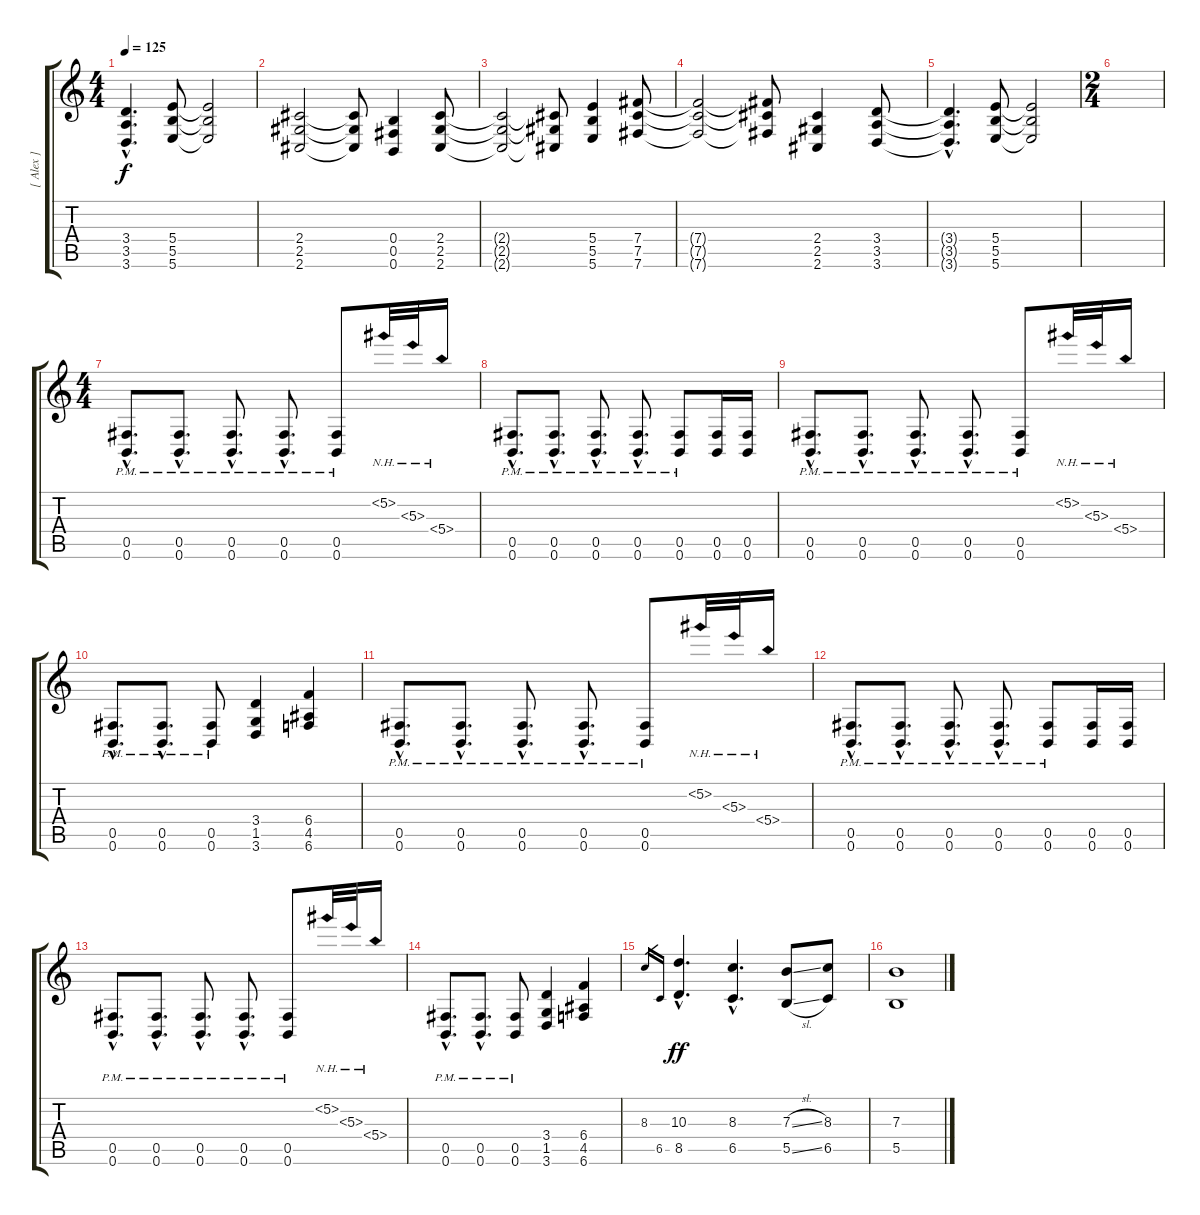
\track ("[ Alex ]" "[ Alex ]") {instrument distortionguitar}
\staff {score tabs}
\tuning (Db4 Ab3 E3 B2 Gb2 B1) {hide}
\ts (4 4)
\tempo 125
\clef g2
\ks c
(3.4{hac t} 3.5{hac t} 3.6{hac t}).4{d dy f} (5.4 5.5 5.6).8 (5.4{t} 5.5{t} 5.6{t}).2 |
(2.4 2.5 2.6).2 (2.4{t} 2.5{t} 2.6{t}).8 (0.4 0.5 0.6).4 (2.4 2.5 2.6).8 |
(2.4{t} 2.5{t} 2.6{t}).2 (2.4{t} 2.5{t} 2.6{t}).8 (5.4 5.5 5.6).4 (7.4 7.5 7.6).8 |
(7.4{t} 7.5{t} 7.6{t}).2 (7.4{t} 7.5{t} 7.6{t}).8 (2.4 2.5 2.6).4 (3.4 3.5 3.6).8 |
(3.4{hac t} 3.5{hac t} 3.6{hac t}).4{d} (5.4 5.5 5.6).8 (5.4{t} 5.5{t} 5.6{t}).2 |
\ts (2 4)
|
\ts (4 4)
(0.5{hac pm} 0.6{hac pm}).8{d} (0.5{hac pm} 0.6{hac pm}).8{d} (0.5{hac pm} 0.6{hac pm}).8{d} (0.5{hac pm} 0.6{hac pm}).8{d} (0.5{pm} 0.6).8 5.2{nh}.32 5.3{nh}.32 5.4{nh}.16 |
(0.5{hac pm} 0.6{hac pm}).8{d} (0.5{hac pm} 0.6{hac pm}).8{d} (0.5{hac pm} 0.6{hac pm}).8{d} (0.5{hac pm} 0.6{hac pm}).8{d} (0.5{pm} 0.6).8 (0.5 0.6).16 (0.5 0.6).16 |
(0.5{hac pm} 0.6{hac pm}).8{d} (0.5{hac pm} 0.6{hac pm}).8{d} (0.5{hac pm} 0.6{hac pm}).8{d} (0.5{hac pm} 0.6{hac pm}).8{d} (0.5{pm} 0.6).8 5.2{nh}.32 5.3{nh}.32 5.4{nh}.16 |
(0.5{hac pm} 0.6{hac pm}).8{d} (0.5{hac pm} 0.6{hac pm}).8{d} (0.5{pm} 0.6{pm}).8 (3.4 1.5 3.6).4 (6.4 4.5 6.6).4 |
(0.5{hac pm} 0.6{hac pm}).8{d} (0.5{hac pm} 0.6{hac pm}).8{d} (0.5{hac pm} 0.6{hac pm}).8{d} (0.5{hac pm} 0.6{hac pm}).8{d} (0.5{pm} 0.6).8 5.2{nh}.32 5.3{nh}.32 5.4{nh}.16 |
(0.5{hac pm} 0.6{hac pm}).8{d} (0.5{hac pm} 0.6{hac pm}).8{d} (0.5{hac pm} 0.6{hac pm}).8{d} (0.5{hac pm} 0.6{hac pm}).8{d} (0.5{pm} 0.6).8 (0.5 0.6).16 (0.5 0.6).16 |
(0.5{hac pm} 0.6{hac pm}).8{d} (0.5{hac pm} 0.6{hac pm}).8{d} (0.5{hac pm} 0.6{hac pm}).8{d} (0.5{hac pm} 0.6{hac pm}).8{d} (0.5{pm} 0.6).8 5.2{nh}.32 5.3{nh}.32 5.4{nh}.16 |
(0.5{hac pm} 0.6{hac pm}).8{d} (0.5{hac pm} 0.6{hac pm}).8{d} (0.5{pm} 0.6{pm}).8 (3.4 1.5 3.6).4 (6.4 4.5 6.6).4 |
8.3.16{gr} 6.5.16{gr} (10.3{hac} 8.5{hac}).4{d dy ff} (8.3{hac} 6.5{hac}).4{d} (7.3{sl} 5.5{sl}).8 (8.3 6.5).8 |
(7.3 5.5).1
